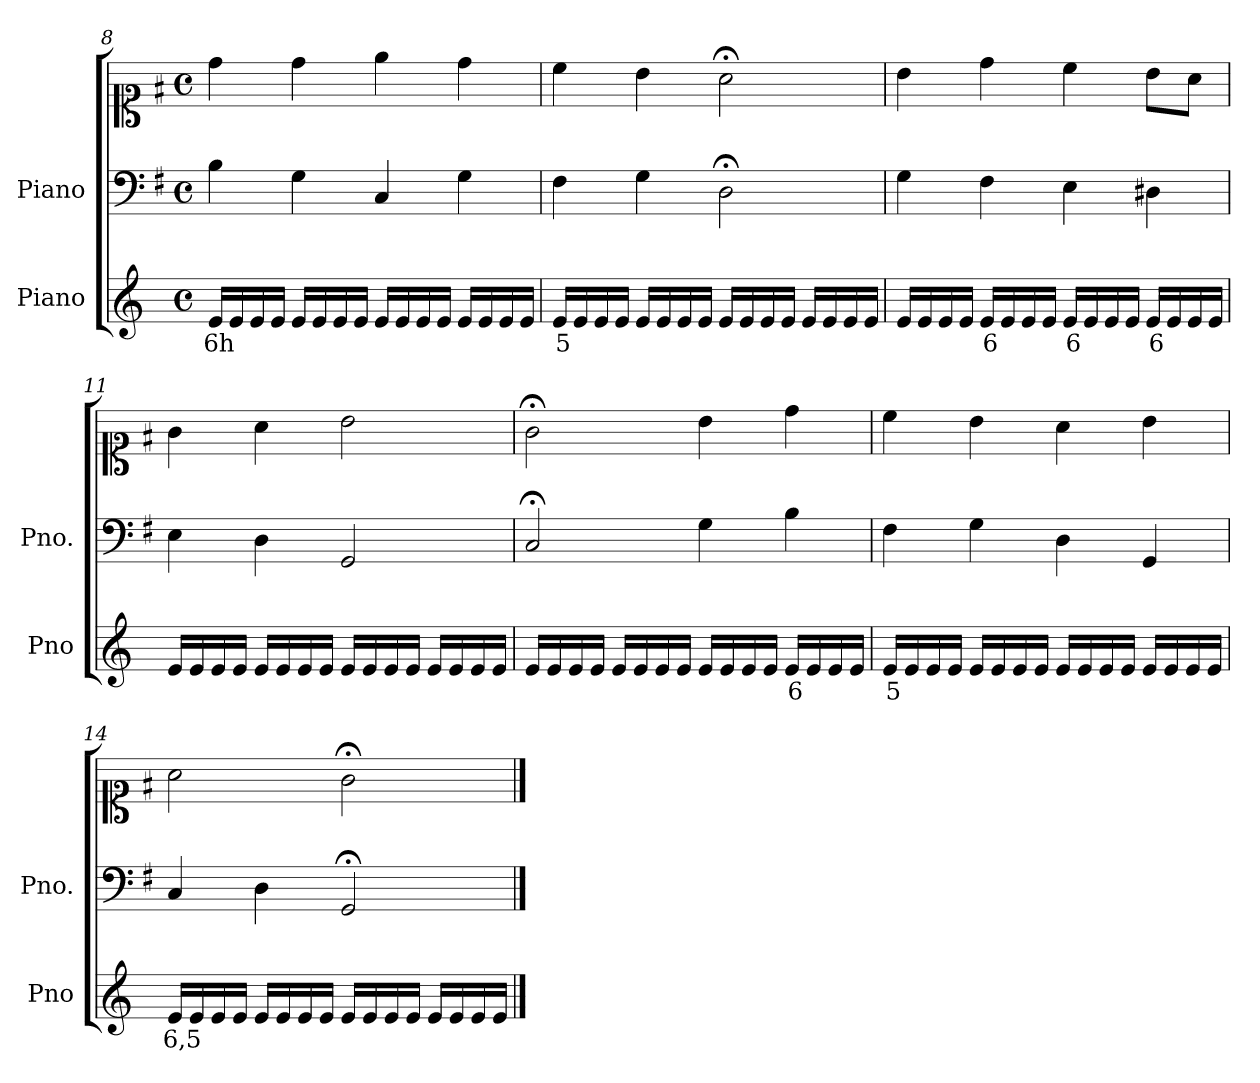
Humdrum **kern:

**kern	**text	**kern	**kern
*part2	*part2	*part1	*part1
*staff3	*staff3	*staff2	*staff1
*I"Piano	*	*I"Piano	*
*I'Pno	*	*I'Pno.	*
*clefG2	*	*clefF4	*clefC1
*k[]	*	*k[f#]	*k[f#]
*M4/4	*	*M4/4	*M4/4
*met(c)	*	*met(c)	*met(c)
=8	=8	=8	=8
!	!LO:LY:b	!	!
16e/LL	6h	4B\	4dd\
16e/	.	.	.
16e/	.	.	.
16e/JJ	.	.	.
16e/LL	.	4G\	4dd\
16e/	.	.	.
16e/	.	.	.
16e/JJ	.	.	.
16e/LL	.	4C/	4ee\
16e/	.	.	.
16e/	.	.	.
16e/JJ	.	.	.
16e/LL	.	4G\	4dd\
16e/	.	.	.
16e/	.	.	.
16e/JJ	.	.	.
=9	=9	=9	=9
!	!LO:LY:b	!	!
16e/LL	5	4F#\	4cc\
16e/	.	.	.
16e/	.	.	.
16e/JJ	.	.	.
16e/LL	.	4G\	4b\
16e/	.	.	.
16e/	.	.	.
16e/JJ	.	.	.
16e/LL	.	2D;<\	2a;<\
16e/	.	.	.
16e/	.	.	.
16e/JJ	.	.	.
16e/LL	.	.	.
16e/	.	.	.
16e/	.	.	.
16e/JJ	.	.	.
=10	=10	=10	=10
16e/LL	.	4G\	4b\
16e/	.	.	.
16e/	.	.	.
16e/JJ	.	.	.
!	!LO:LY:b	!	!
16e/LL	6	4F#\	4dd\
16e/	.	.	.
16e/	.	.	.
16e/JJ	.	.	.
!	!LO:LY:b	!	!
16e/LL	6	4E\	4cc\
16e/	.	.	.
16e/	.	.	.
16e/JJ	.	.	.
!	!LO:LY:b	!	!
16e/LL	6	4D#X\	8b\L
16e/	.	.	.
16e/	.	.	8a\J
16e/JJ	.	.	.
=11	=11	=11	=11
16e/LL	.	4E\	4g\
16e/	.	.	.
16e/	.	.	.
16e/JJ	.	.	.
16e/LL	.	4D\	4a\
16e/	.	.	.
16e/	.	.	.
16e/JJ	.	.	.
16e/LL	.	2GG/	2b\
16e/	.	.	.
16e/	.	.	.
16e/JJ	.	.	.
16e/LL	.	.	.
16e/	.	.	.
16e/	.	.	.
16e/JJ	.	.	.
=12	=12	=12	=12
16e/LL	.	2C;</	2g;<\
16e/	.	.	.
16e/	.	.	.
16e/JJ	.	.	.
16e/LL	.	.	.
16e/	.	.	.
16e/	.	.	.
16e/JJ	.	.	.
16e/LL	.	4G\	4b\
16e/	.	.	.
16e/	.	.	.
16e/JJ	.	.	.
!	!LO:LY:b	!	!
16e/LL	6	4B\	4dd\
16e/	.	.	.
16e/	.	.	.
16e/JJ	.	.	.
=13	=13	=13	=13
!	!LO:LY:b	!	!
16e/LL	5	4F#\	4cc\
16e/	.	.	.
16e/	.	.	.
16e/JJ	.	.	.
16e/LL	.	4G\	4b\
16e/	.	.	.
16e/	.	.	.
16e/JJ	.	.	.
16e/LL	.	4D\	4a\
16e/	.	.	.
16e/	.	.	.
16e/JJ	.	.	.
16e/LL	.	4GG/	4b\
16e/	.	.	.
16e/	.	.	.
16e/JJ	.	.	.
=14	=14	=14	=14
!	!LO:LY:b	!	!
16e/LL	6,5	4C/	2a\
16e/	.	.	.
16e/	.	.	.
16e/JJ	.	.	.
16e/LL	.	4D\	.
16e/	.	.	.
16e/	.	.	.
16e/JJ	.	.	.
16e/LL	.	2GG;</	2g;<\
16e/	.	.	.
16e/	.	.	.
16e/JJ	.	.	.
16e/LL	.	.	.
16e/	.	.	.
16e/	.	.	.
16e/JJ	.	.	.
==	==	==	==
*-	*-	*-	*-
